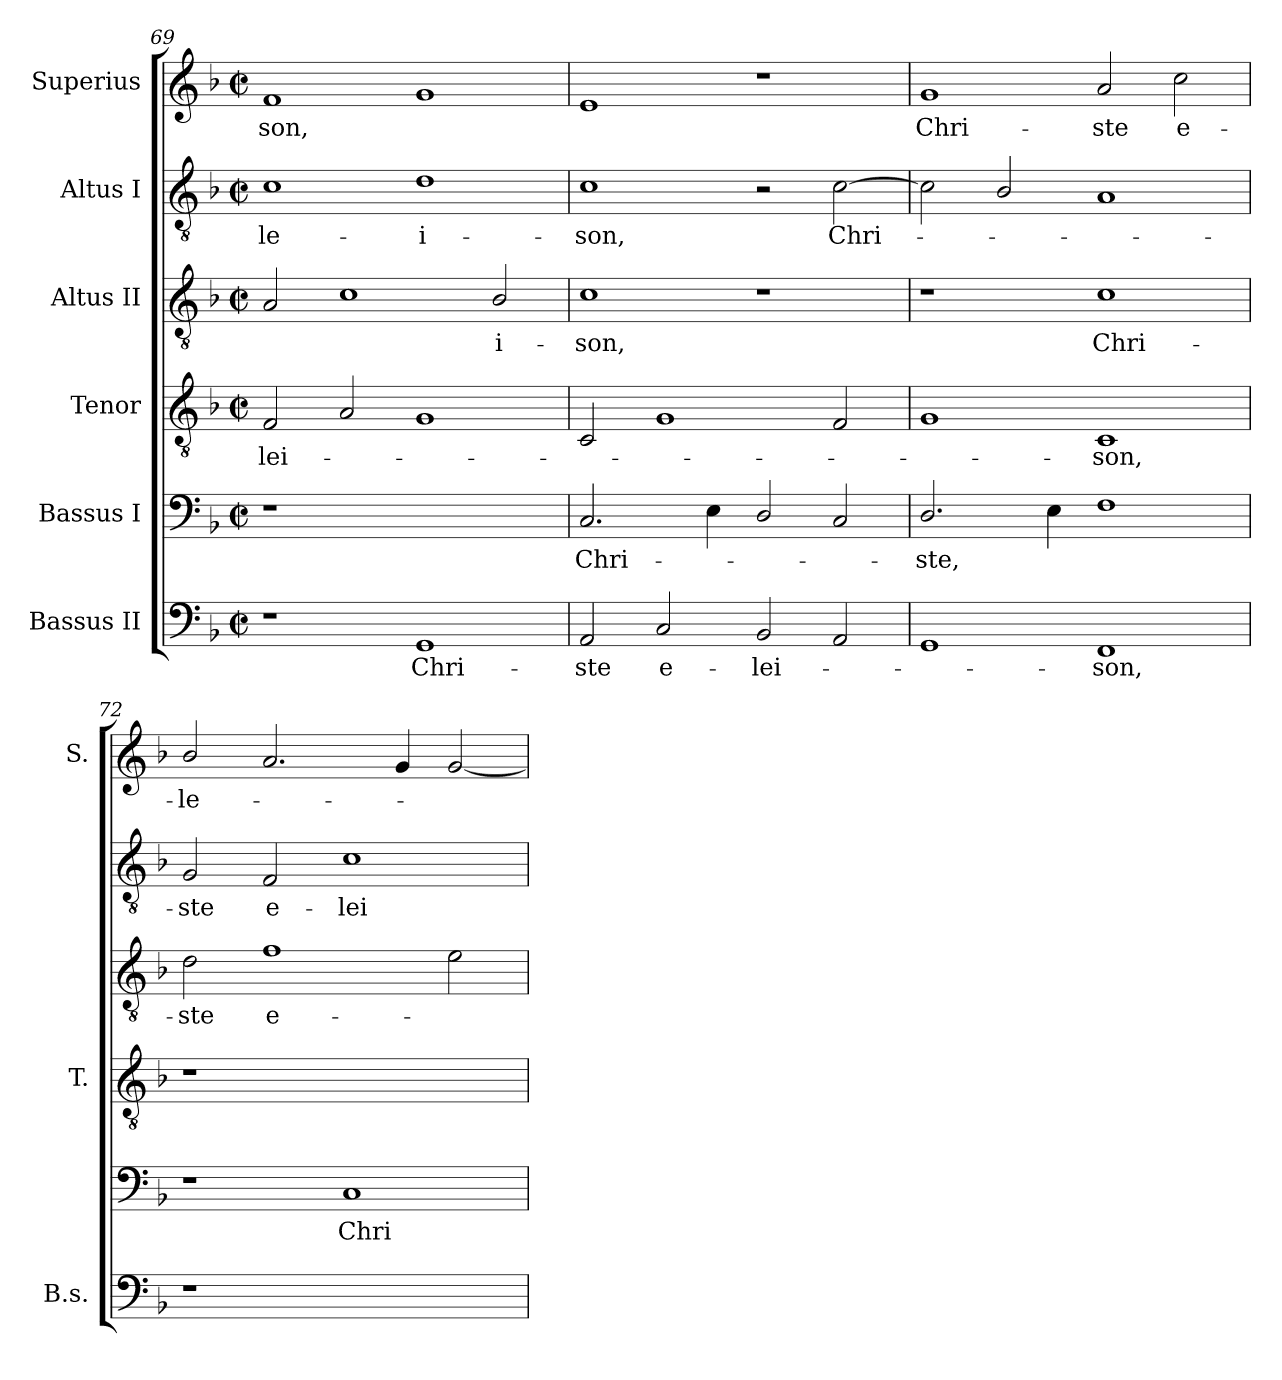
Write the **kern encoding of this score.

**kern	**text	**kern	**text	**kern	**text	**kern	**text	**kern	**text	**kern	**text
*part6	*part6	*part5	*part5	*part4	*part4	*part3	*part3	*part2	*part2	*part1	*part1
*staff6	*staff6	*staff5	*staff5	*staff4	*staff4	*staff3	*staff3	*staff2	*staff2	*staff1	*staff1
*I"Bassus II	*	*I"Bassus I	*	*I"Tenor	*	*I"Altus II	*	*I"Altus I	*	*I"Superius	*
*I'B.s.	*	*	*	*I'T.	*	*	*	*	*	*I'S.	*
*clefF4	*	*clefF4	*	*clefGv2	*	*clefGv2	*	*clefGv2	*	*clefG2	*
*	*	*	*	*ITrd7c12	*	*ITrd7c12	*	*ITrd7c12	*	*	*
*k[b-]	*	*k[b-]	*	*k[b-]	*	*k[b-]	*	*k[b-]	*	*k[b-]	*
*F:	*	*F:	*	*F:	*	*F:	*	*F:	*	*F:	*
*M2/2	*	*M2/2	*	*M2/2	*	*M2/2	*	*M2/2	*	*M2/2	*
*met(c|)	*	*met(c|)	*	*met(c|)	*	*met(c|)	*	*met(c|)	*	*met(c|)	*
=69	=69	=69	=69	=69	=69	=69	=69	=69	=69	=69	=69
!	!	!LO:N:vis=1	!	!	!	!	!	!	!	!	!
!	!	!	!	!	!LO:LY:b:color=#000000	!	!	!	!	!	!
!	!	!	!	!	!	!	!	!	!LO:LY:b:color=#000000	!	!
!	!	!	!	!	!	!	!	!	!	!	!LO:LY:b:color=#000000
1r	.	1r	.	2FFi/	-lei-	2AAi/	.	1Ci	-le-	1fi	-son,
.	.	.	.	2AAi/	.	1Ci	.	.	.	.	.
!	!LO:LY:b:color=#000000	!	!	!	!	!	!	!	!	!	!
!	!	!	!	!	!	!	!	!	!LO:LY:b:color=#000000	!	!
1GGi	Chri-	1ryy	.	1GGi	.	.	.	1Di	-i-	1gi	.
!	!	!	!	!	!	!	!LO:LY:b:color=#000000	!	!	!	!
.	.	.	.	.	.	2BB-i/	-i-	.	.	.	.
=70	=70	=70	=70	=70	=70	=70	=70	=70	=70	=70	=70
!	!LO:LY:b:color=#000000	!	!	!	!	!	!	!	!	!	!
!	!	!	!LO:LY:b:color=#000000	!	!	!	!	!	!	!	!
!	!	!	!	!	!	!	!LO:LY:b:color=#000000	!	!	!	!
!	!	!	!	!	!	!	!	!	!LO:LY:b:color=#000000	!	!
2AAi/	-ste	2.Ci/	Chri-	2CCi/	.	1Ci	-son,	1Ci	-son,	1ei	.
!	!LO:LY:b:color=#000000	!	!	!	!	!	!	!	!	!	!
2Ci/	e-	.	.	1GGi	.	.	.	.	.	.	.
.	.	4Ei\	.	.	.	.	.	.	.	.	.
!	!LO:LY:b:color=#000000	!	!	!	!	!	!	!	!	!	!
2BB-i/	-lei-	2Di/	.	.	.	1r	.	2r	.	1r	.
!	!	!	!	!	!	!	!	!	!LO:LY:b:color=#000000	!	!
2AAi/	.	2Ci/	.	2FFi/	.	.	.	[>2Ci\	Chri-	.	.
!!LO:PB:g=z
=71	=71	=71	=71	=71	=71	=71	=71	=71	=71	=71	=71
!	!	!	!LO:LY:b:color=#000000	!	!	!	!	!	!	!	!
!	!	!	!	!	!	!	!	!	!	!	!LO:LY:b:color=#000000
1GGi	.	2.Di/	-ste,	1GGi	.	1r	.	2Ci\]	.	1gi	Chri-
.	.	.	.	.	.	.	.	2BB-i/	.	.	.
.	.	4Ei\	.	.	.	.	.	.	.	.	.
!	!LO:LY:b:color=#000000	!	!	!	!	!	!	!	!	!	!
!	!	!	!	!	!LO:LY:b:color=#000000	!	!	!	!	!	!
!	!	!	!	!	!	!	!LO:LY:b:color=#000000	!	!	!	!
!	!	!	!	!	!	!	!	!	!	!	!LO:LY:b:color=#000000
1FFi	-son,	1Fi	.	1CCi	-son,	1Ci	Chri-	1AAi	.	2ai/	-ste
!	!	!	!	!	!	!	!	!	!	!	!LO:LY:b:color=#000000
.	.	.	.	.	.	.	.	.	.	2cci\	e-
=72	=72	=72	=72	=72	=72	=72	=72	=72	=72	=72	=72
!LO:N:vis=1	!	!	!	!LO:N:vis=1	!	!	!	!	!	!	!
!	!	!	!	!	!	!	!LO:LY:b:color=#000000	!	!	!	!
!	!	!	!	!	!	!	!	!	!LO:LY:b:color=#000000	!	!
!	!	!	!	!	!	!	!	!	!	!	!LO:LY:b:color=#000000
1r	.	1r	.	1r	.	2Di\	-ste	2GGi/	-ste	2b-i/	-le-
!	!	!	!	!	!	!	!LO:LY:b:color=#000000	!	!	!	!
!	!	!	!	!	!	!	!	!	!LO:LY:b:color=#000000	!	!
.	.	.	.	.	.	1Fi	e-	2FFi/	e-	2.ai/	.
!	!	!	!LO:LY:b:color=#000000	!	!	!	!	!	!	!	!
!	!	!	!	!	!	!	!	!	!LO:LY:b:color=#000000	!	!
1ryy	.	1Ci	Chri-	1ryy	.	.	.	1Ci	-lei-	.	.
.	.	.	.	.	.	.	.	.	.	4gi/	.
.	.	.	.	.	.	2Ei\	.	.	.	[<2gi/	.
=	=	=	=	=	=	=	=	=	=	=	=
*-	*-	*-	*-	*-	*-	*-	*-	*-	*-	*-	*-
